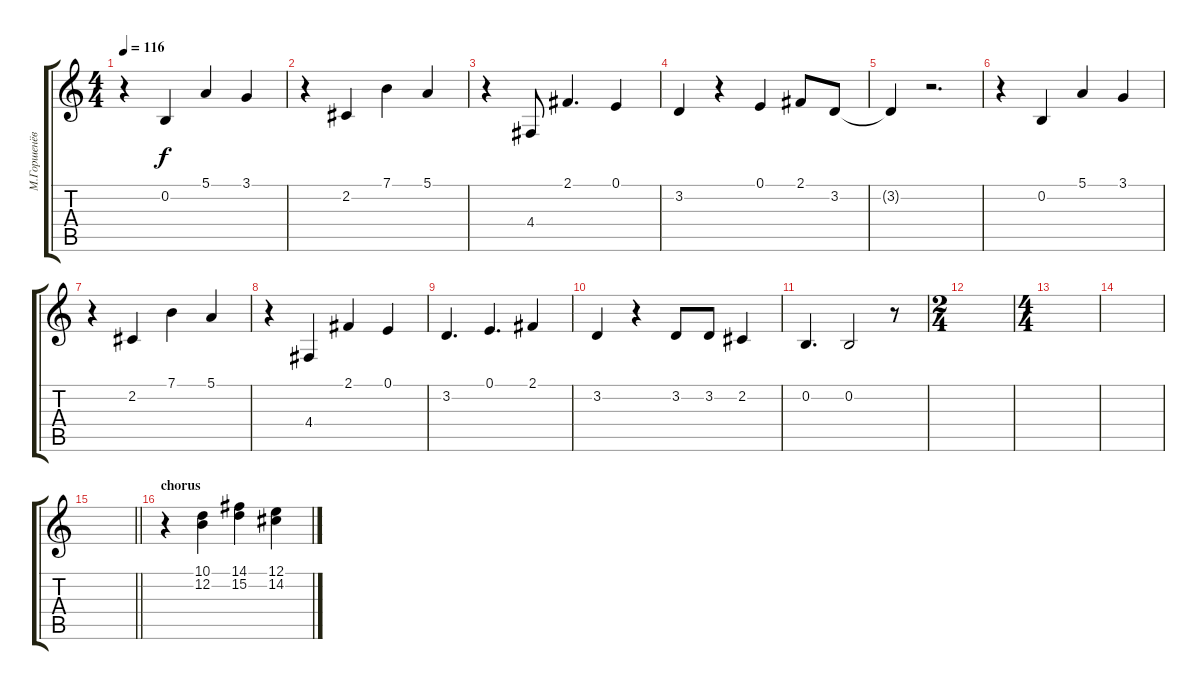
\track ("М.Горшенёв" "М.Горшенёв") {instrument lead6voice}
\staff {score tabs}
\tuning (E4 B3 G3 D3 A2 E2) {hide}
\ts (4 4)
\tempo 116
\clef g2
\ks c
r.4{dy f} 0.2.4 5.1.4 3.1.4 |
r.4 2.2.4 7.1.4 5.1.4 |
r.4 4.4.8 2.1.4{d} 0.1.4 |
3.2.4 r.4 0.1.4 2.1.8 3.2.8 |
3.2{t}.4 r.2{d} |
r.4 0.2.4 5.1.4 3.1.4 |
r.4 2.2.4 7.1.4 5.1.4 |
r.4 4.4.4 2.1.4 0.1.4 |
3.2.4{d} 0.1.4{d} 2.1.4 |
3.2.4 r.4 3.2.8{volume 15} 3.2.8 2.2.4 |
0.2.4{d} 0.2.2 r.8 |
\ts (2 4)
|
\ts (4 4)
|
|
\barLineRight lightlight
|
\section ("" "chorus")
r.4{volume 16} (10.1 12.2).4 (14.1 15.2).4 (12.1 14.2).4
